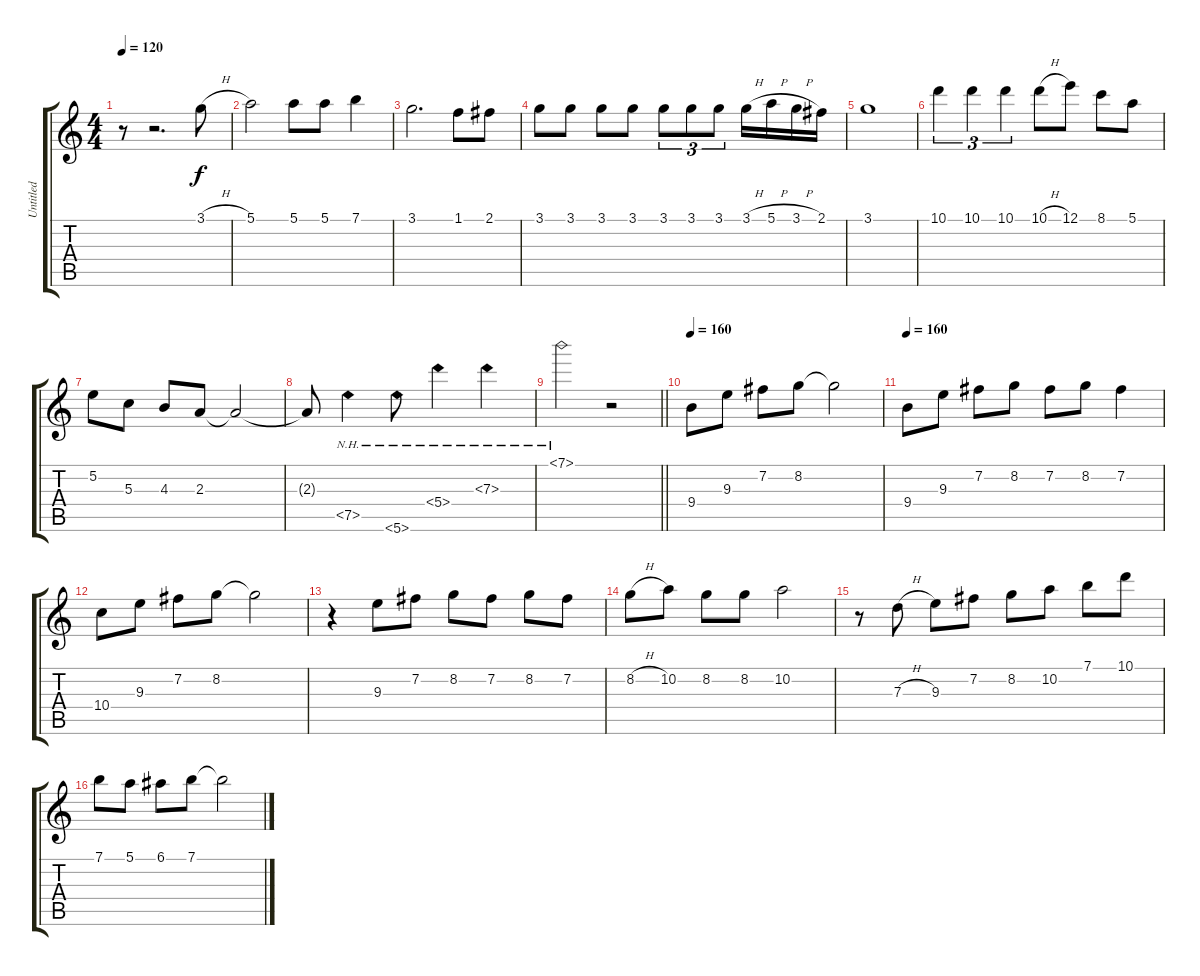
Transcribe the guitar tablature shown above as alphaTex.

\track ("Untitled" "Untitled") {instrument acousticguitarsteel}
\staff {score tabs}
\tuning (E4 B3 G3 D3 A2 E2) {hide}
\ts (4 4)
\tempo 120
\clef g2
\ks c
r.8{dy f instrument acousticguitarsteel} r.2{d} 3.1{h}.8 |
5.1.2 5.1.8 5.1.8 7.1.4 |
3.1.2{d} 1.1.8 2.1.8 |
3.1.8 3.1.8 3.1.8 3.1.8 3.1.8{tu (3 2)} 3.1.8{tu (3 2)} 3.1.8{tu (3 2)} 3.1{h}.16 5.1{h}.16 3.1{h}.16 2.1.16 |
3.1.1 |
10.1.4{tu (3 2)} 10.1.4{tu (3 2)} 10.1.4{tu (3 2)} 10.1{h}.8 12.1.8 8.1.8 5.1.8 |
5.2.8 5.3.8 4.3.8 2.3.8 2.3{t}.2 |
2.3{t}.8 7.5{nh}.4 5.6{nh}.8 5.4{nh}.4 7.3{nh}.4 |
\barLineRight lightlight
7.1{nh}.2 r.2 |
\tempo 160
9.4.8 9.3.8 7.2.8 8.2.8 8.2{t}.2 |
\tempo 160
9.4.8 9.3.8 7.2.8 8.2.8 7.2.8 8.2.8 7.2.4 |
10.4.8 9.3.8 7.2.8 8.2.8 8.2{t}.2 |
r.4 9.3.8 7.2.8 8.2.8 7.2.8 8.2.8 7.2.8 |
8.2{h}.8 10.2.8 8.2.8 8.2.8 10.2.2 |
r.8 7.3{h}.8 9.3.8 7.2.8 8.2.8 10.2.8 7.1.8 10.1.8 |
7.1.8 5.1.8 6.1.8 7.1.8 7.1{t}.2
